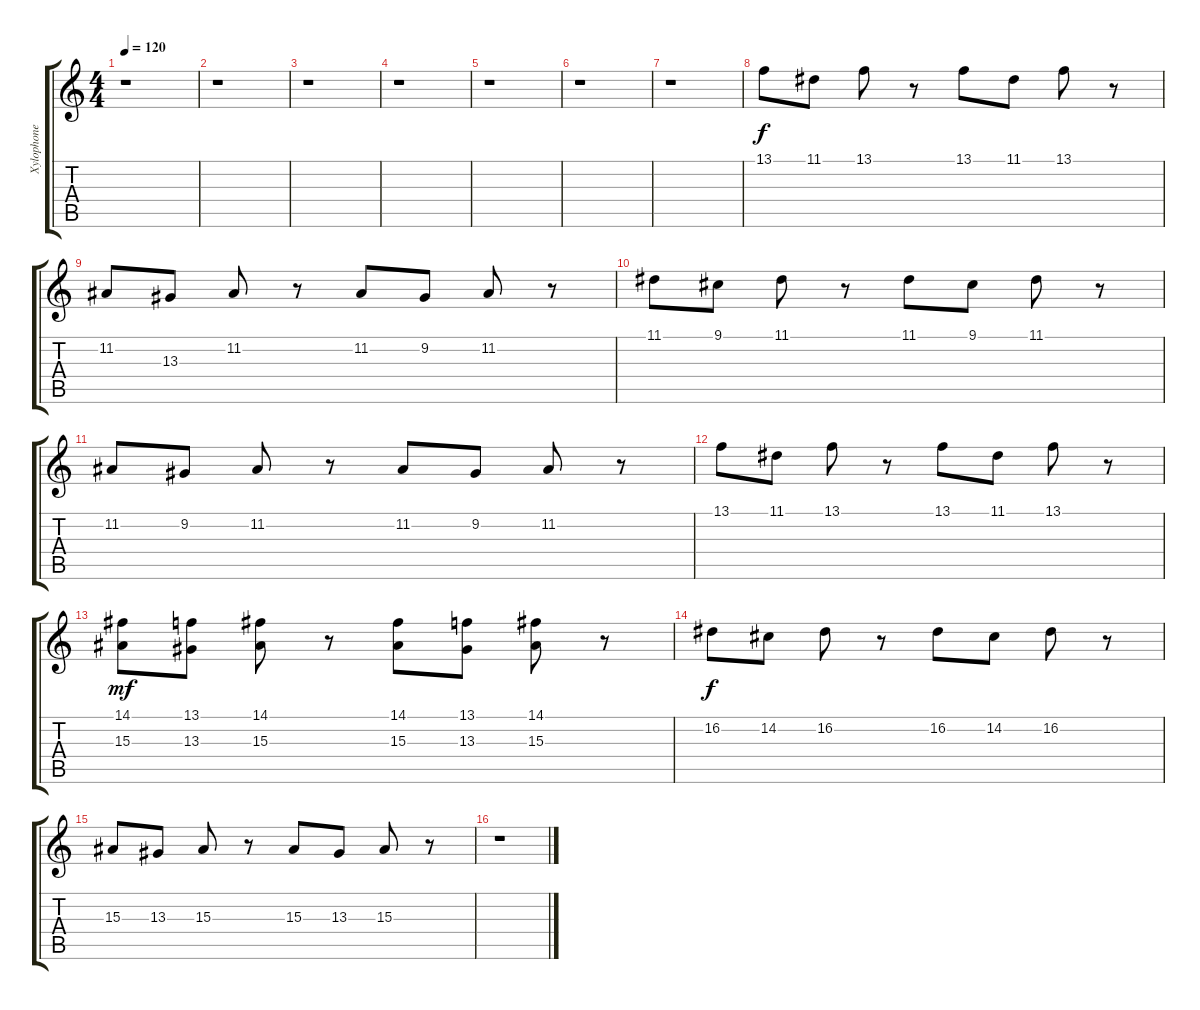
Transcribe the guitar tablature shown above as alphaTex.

\track ("Xylophone" "Xylophone") {instrument vibraphone}
\staff {score tabs}
\tuning (E4 B3 G3 D3 A2 E2) {hide}
\ts (4 4)
\tempo 120
\clef g2
\ks c
r.1{dy f} |
r.1 |
r.1 |
r.1 |
r.1 |
r.1 |
r.1 |
13.1.8{instrument vibraphone} 11.1.8 13.1.8 r.8 13.1.8 11.1.8 13.1.8 r.8 |
11.2.8 13.3.8 11.2.8 r.8 11.2.8 9.2.8 11.2.8 r.8 |
11.1.8 9.1.8 11.1.8 r.8 11.1.8 9.1.8 11.1.8 r.8 |
11.2.8 9.2.8 11.2.8 r.8 11.2.8 9.2.8 11.2.8 r.8 |
13.1.8 11.1.8 13.1.8 r.8 13.1.8 11.1.8 13.1.8 r.8 |
(14.1 15.3).8{dy mf} (13.1 13.3).8 (14.1 15.3).8 r.8 (14.1 15.3).8 (13.1 13.3).8 (14.1 15.3).8 r.8 |
16.2.8{dy f} 14.2.8 16.2.8 r.8 16.2.8 14.2.8 16.2.8 r.8 |
15.3.8 13.3.8 15.3.8 r.8 15.3.8 13.3.8 15.3.8 r.8 |
r.1
